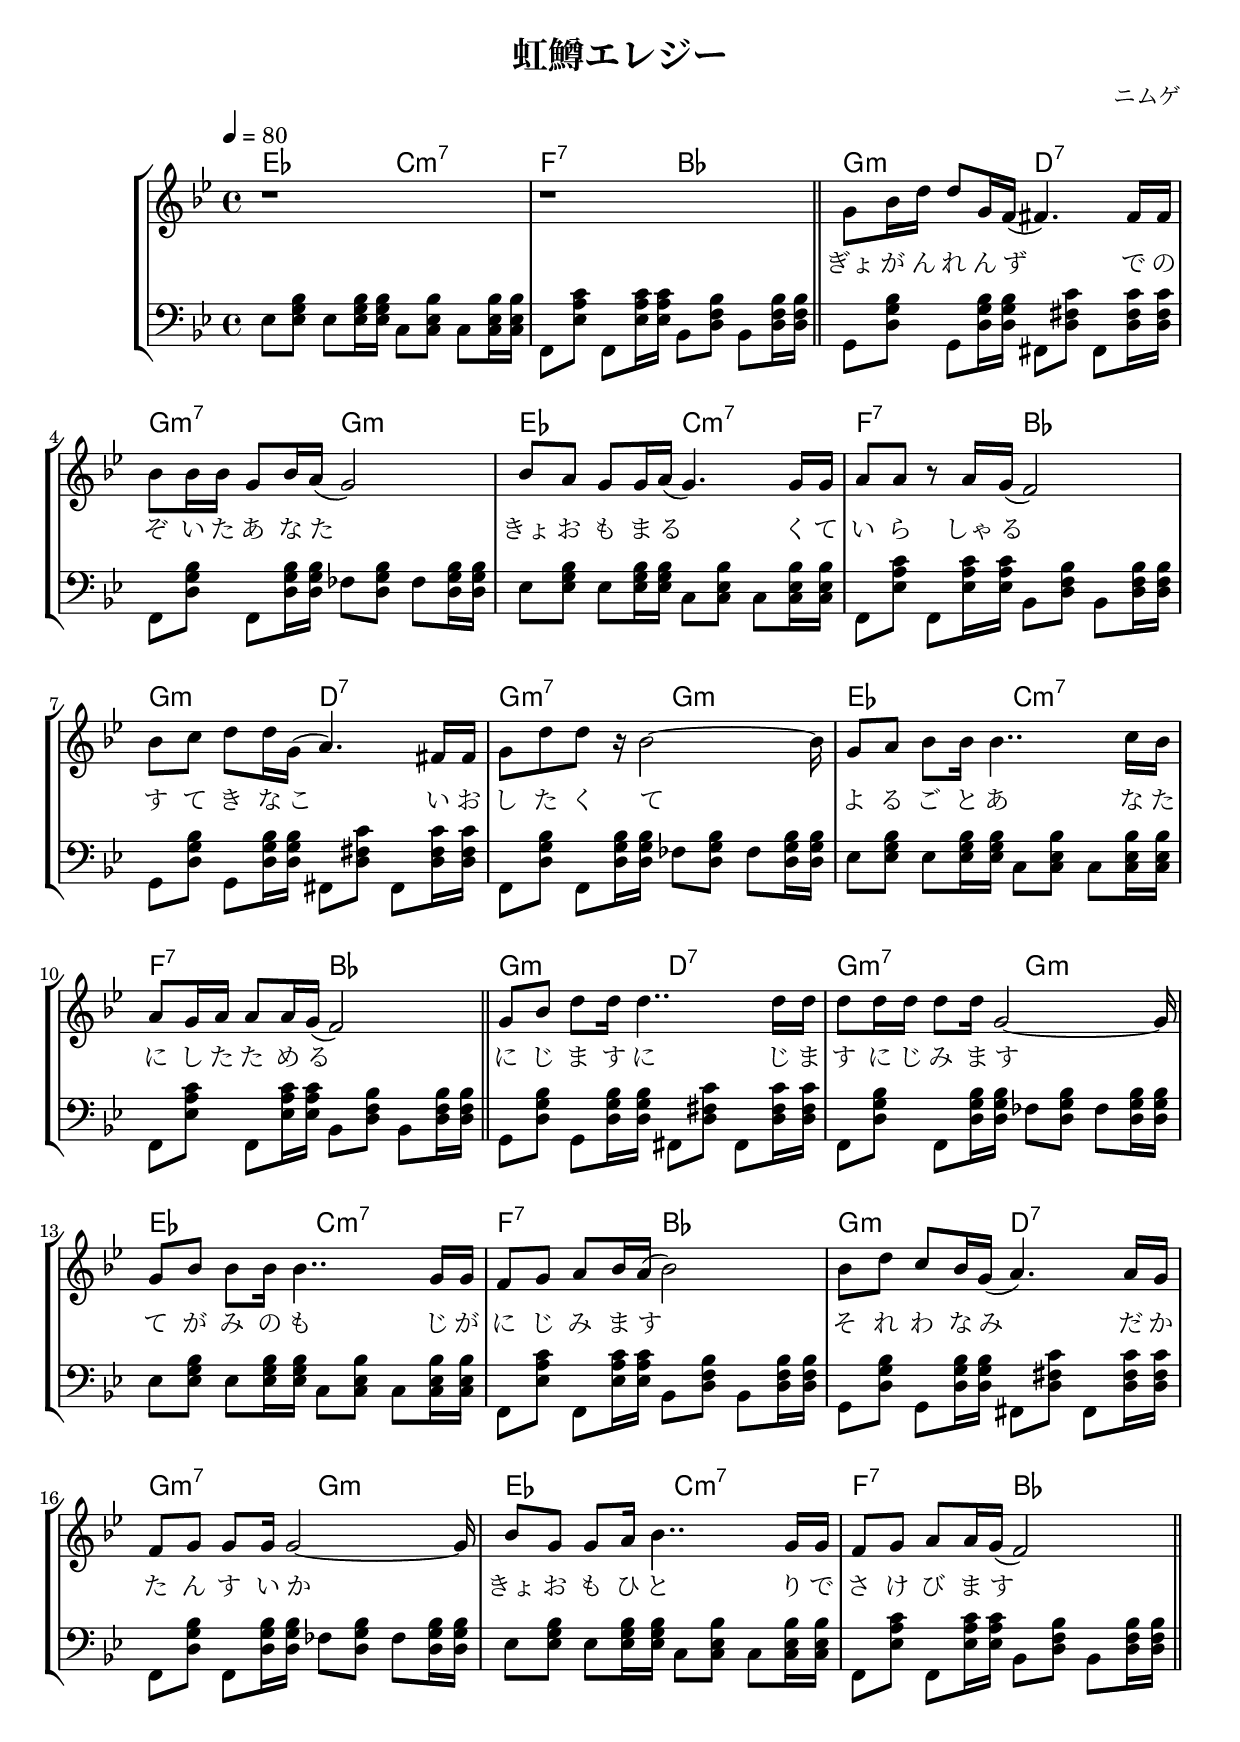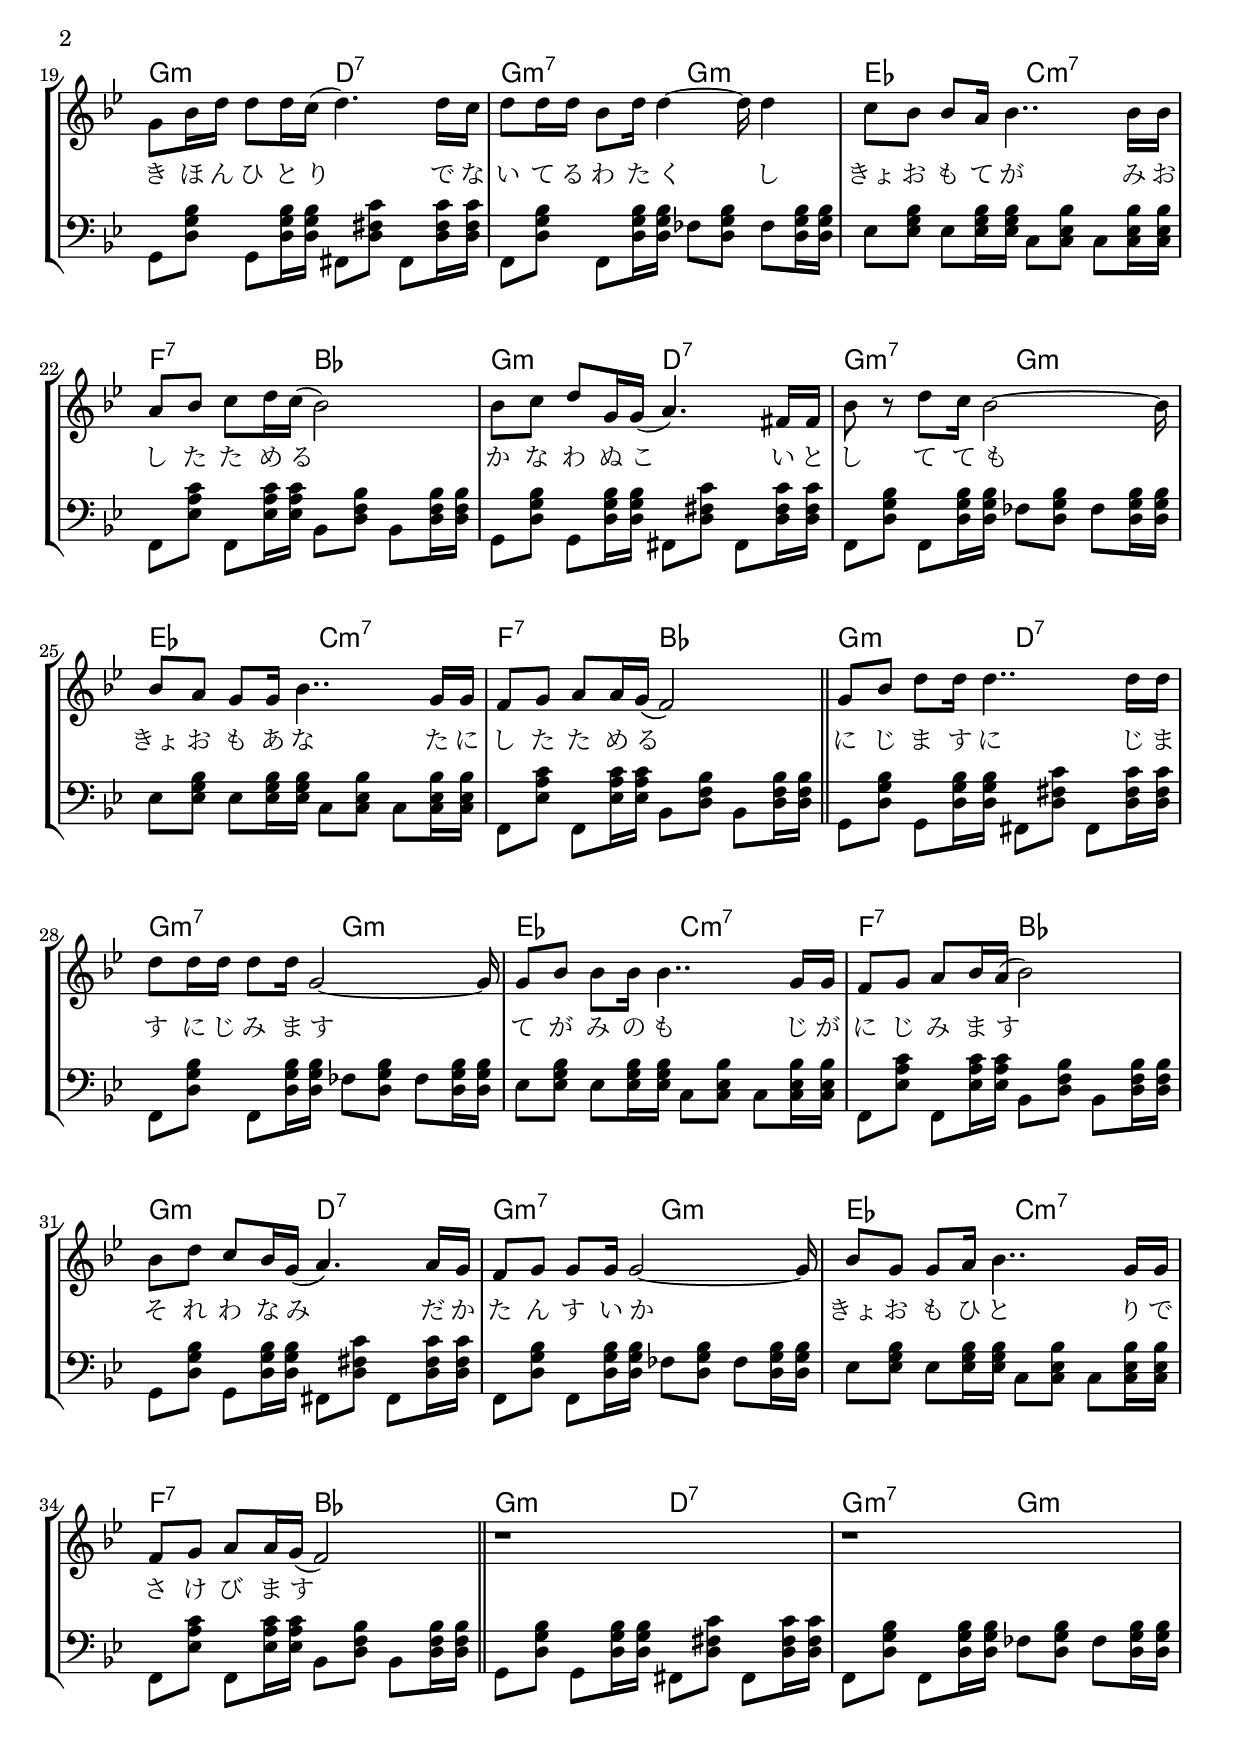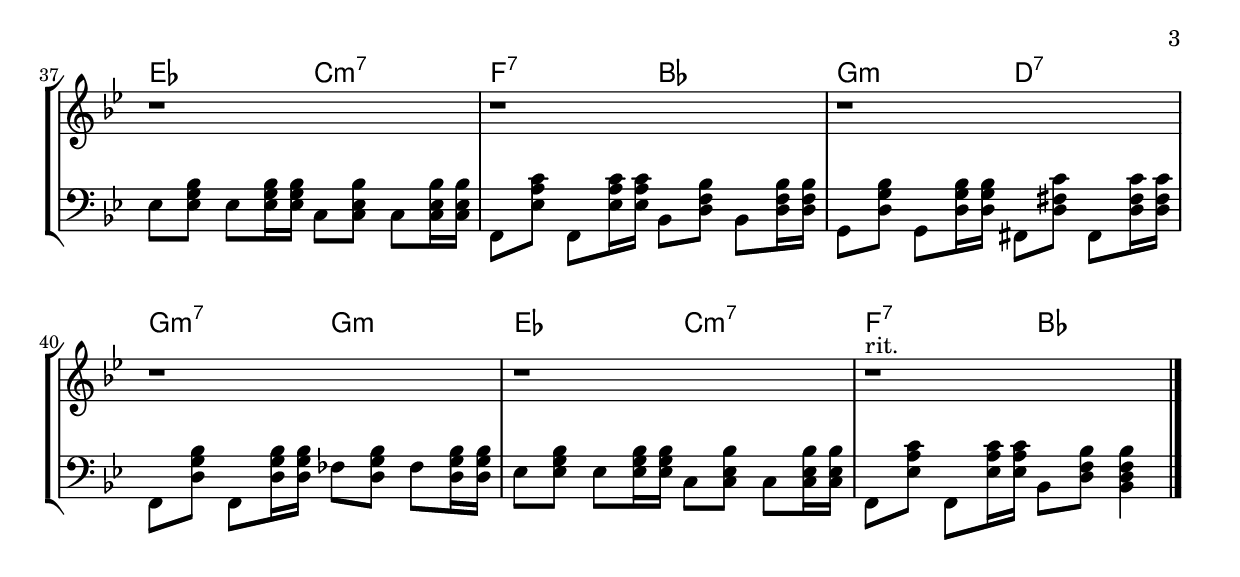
\version "2.12.1"

\header {
	title = \markup {虹鱒エレジー}
	composer = \markup \center-column {ニムゲ}
}

harmony = \chordmode {
	es2 c:min7 f:7 bes 

	g:m d:7 g:min7 g:m es c:min7 f:7 bes g:m d:7 g:min7 g:m es c:min7 f:7 bes 

	g:m d:7 g:min7 g:m es c:min7 f:7 bes g:m d:7 g:min7 g:m es c:min7 f:7 bes 

	g:m d:7 g:min7 g:m es c:min7 f:7 bes g:m d:7 g:min7 g:m es c:min7 f:7 bes 

	g:m d:7 g:min7 g:m es c:min7 f:7 bes g:m d:7 g:min7 g:m es c:min7 f:7 bes 

	g:m d:7 g:min7 g:m es c:min7 f:7 bes g:m d:7 g:min7 g:m es c:min7 f:7 bes 
}

melody = {
	\key bes \major
	\tempo 4 = 80
	r1 | r1   
	\set Staff.midiInstrument = #"fss0.35"
	 g'8  bes'16  d''16  d''8  g'16  f'16  (fis'4.)  fis'16  fis'16 
	bes'8  bes'16  bes'16  g'8  bes'16  a'16  (g'2) 
	bes'8  a'8  g'8  g'16  a'16  (g'4.)  g'16  g'16 
	a'8  a'8  r8  a'16  g'16  (f'2) 
	bes'8  c''8  d''8  d''16  g'16  (a'4.)  fis'16  fis'16 
	g'8  d''8  d''8  r16  bes'2~bes'16 
	g'8  a'8  bes'8  bes'16  bes'4..  c''16  bes'16 
	a'8  g'16  a'16  a'8  a'16  g'16  (f'2)
	\set Staff.midiInstrument = #"fss0.35"
	 g'8  bes'8  d''8  d''16  d''4..  d''16  d''16 
	d''8  d''16  d''16  d''8  d''16  g'2~g'16 
	g'8  bes'8  bes'8  bes'16  bes'4..  g'16  g'16 
	f'8  g'8  a'8  bes'16  a'16  (bes'2) 
	bes'8  d''8  c''8  bes'16  g'16  (a'4.)  a'16  g'16 
	f'8  g'8  g'8  g'16  g'2~g'16 
	bes'8  g'8  g'8  a'16  bes'4..  g'16  g'16 
	f'8  g'8  a'8  a'16  g'16  (f'2)
	\set Staff.midiInstrument = #"fss0.35"
	 g'8  bes'16  d''16  d''8  d''16  c''16  (d''4.)  d''16  c''16 
	d''8  d''16  d''16  bes'8  d''16  d''4~d''16  d''4 
	c''8  bes'8  bes'8  a'16  bes'4..  bes'16  bes'16 
	a'8  bes'8  c''8  d''16  c''16  (bes'2) 
	bes'8  c''8  d''8  g'16  g'16  (a'4.)  fis'16  fis'16 
	bes'8  r8  d''8  c''16  bes'2~bes'16 
	bes'8  a'8  g'8  g'16  bes'4..  g'16  g'16 
	f'8  g'8  a'8  a'16  g'16  (f'2)
	\set Staff.midiInstrument = #"fss0.35"
	 g'8  bes'8  d''8  d''16  d''4..  d''16  d''16 
	d''8  d''16  d''16  d''8  d''16  g'2~g'16 
	g'8  bes'8  bes'8  bes'16  bes'4..  g'16  g'16 
	f'8  g'8  a'8  bes'16  a'16  (bes'2) 
	bes'8  d''8  c''8  bes'16  g'16  (a'4.)  a'16  g'16 
	f'8  g'8  g'8  g'16  g'2~g'16 
	bes'8  g'8  g'8  a'16  bes'4..  g'16  g'16 
	f'8  g'8  a'8  a'16  g'16  (f'2)
	r1 | r1 | r1 | r1 | r1 | r1 | r1 | r1^"rit." \bar "|."
}

words = \lyricmode {
	
	ぎょ  が  ん  れ  ん  ず  で  の  ぞ  い  た  あ  な  た  きょ  お  も  ま  る  く  て  い  ら  しゃ  る  す  て  き  な  こ  い  お  し  た  く  て  よ  る  ご  と  あ  な  た  に  し  た  た  め  る  
	に  じ  ま  す  に  じ  ま  す  に  じ  み  ま  す  て  が  み  の  も  じ  が  に  じ  み  ま  す  そ  れ  わ  な  み  だ  か  た  ん  す  い  か  きょ  お  も  ひ  と  り  で  さ  け  び  ま  す  
	き  ほ  ん  ひ  と  り  で  な  い  て  る  わ  た  く  し  きょ  お  も  て  が  み  お  し  た  た  め  る  か  な  わ  ぬ  こ  い  と  し  て  て  も  きょ  お  も  あ  な  た  に  し  た  た  め  る  
	に  じ  ま  す  に  じ  ま  す  に  じ  み  ま  す  て  が  み  の  も  じ  が  に  じ  み  ま  す  そ  れ  わ  な  み  だ  か  た  ん  す  い  か  きょ  お  も  ひ  と  り  で  さ  け  び  ま  す  
	
}

tempochange = {
	\tempo 4 = 80
	r1 | r1 \bar "||"
	\tempo 4 = 80
	r1 | r1 | r1 | r1 | r1 | r1 | r1 | r1 \bar "||"
	\tempo 4 = 80
	r1 | r1 | r1 | r1 | r1 | r1 | r1 | r1 \bar "||"
	\tempo 4 = 80
	r1 | r1 | r1 | r1 | r1 | r1 | r1 | r1 \bar "||"
	\tempo 4 = 80
	r1 | r1 | r1 | r1 | r1 | r1 | r1 | r1 \bar "||"
	\tempo 4 = 80
	r1 | r1 | r1 | r1 | r1 | r1 | r1 | \tempo 4 = 60 r2 \tempo 4 = 53 r2 \bar "|."
}

mainacc = {
	\clef bass
	\set Staff.midiInstrument = #"Acoustic Guitar (steel)"
	\key bes \major
	\tempo 4 = 80
	es8 <es g bes> es <es g bes>16 <es g bes>
	c8 <c es bes> c <c es bes>16 <c es bes>
	f,8 <es a c'> f, <es a c'>16 <es a c'>
	bes,8 <d f bes> bes, <d f bes>16 <d f bes>
	\bar "||"

	\set Staff.midiInstrument = #"Acoustic Guitar (steel)"
	g,8 <d g bes> g, <d g bes>16 <d g bes>
	fis,8 <d fis c'> fis, <d fis c'>16 <d fis c'>
	f,8 <d g bes> f, <d g bes>16 <d g bes>
	fes8 <d g bes> fes <d g bes>16 <d g bes>
	es8 <es g bes> es <es g bes>16 <es g bes>
	c8 <c es bes> c <c es bes>16 <c es bes>
	f,8 <es a c'> f, <es a c'>16 <es a c'>
	bes,8 <d f bes> bes, <d f bes>16 <d f bes>
	g,8 <d g bes> g, <d g bes>16 <d g bes>
	fis,8 <d fis c'> fis, <d fis c'>16 <d fis c'>
	f,8 <d g bes> f, <d g bes>16 <d g bes>
	fes8 <d g bes> fes <d g bes>16 <d g bes>
	es8 <es g bes> es <es g bes>16 <es g bes>
	c8 <c es bes> c <c es bes>16 <c es bes>
	f,8 <es a c'> f, <es a c'>16 <es a c'>
	bes,8 <d f bes> bes, <d f bes>16 <d f bes>
	\bar "||"

	\set Staff.midiInstrument = #"Acoustic Guitar (steel)"
	g,8 <d g bes> g, <d g bes>16 <d g bes>
	fis,8 <d fis c'> fis, <d fis c'>16 <d fis c'>
	f,8 <d g bes> f, <d g bes>16 <d g bes>
	fes8 <d g bes> fes <d g bes>16 <d g bes>
	es8 <es g bes> es <es g bes>16 <es g bes>
	c8 <c es bes> c <c es bes>16 <c es bes>
	f,8 <es a c'> f, <es a c'>16 <es a c'>
	bes,8 <d f bes> bes, <d f bes>16 <d f bes>
	g,8 <d g bes> g, <d g bes>16 <d g bes>
	fis,8 <d fis c'> fis, <d fis c'>16 <d fis c'>
	f,8 <d g bes> f, <d g bes>16 <d g bes>
	fes8 <d g bes> fes <d g bes>16 <d g bes>
	es8 <es g bes> es <es g bes>16 <es g bes>
	c8 <c es bes> c <c es bes>16 <c es bes>
	f,8 <es a c'> f, <es a c'>16 <es a c'>
	bes,8 <d f bes> bes, <d f bes>16 <d f bes>
	\bar "||"

	\set Staff.midiInstrument = #"Acoustic Guitar (steel)"
	g,8 <d g bes> g, <d g bes>16 <d g bes>
	fis,8 <d fis c'> fis, <d fis c'>16 <d fis c'>
	f,8 <d g bes> f, <d g bes>16 <d g bes>
	fes8 <d g bes> fes <d g bes>16 <d g bes>
	es8 <es g bes> es <es g bes>16 <es g bes>
	c8 <c es bes> c <c es bes>16 <c es bes>
	f,8 <es a c'> f, <es a c'>16 <es a c'>
	bes,8 <d f bes> bes, <d f bes>16 <d f bes>
	g,8 <d g bes> g, <d g bes>16 <d g bes>
	fis,8 <d fis c'> fis, <d fis c'>16 <d fis c'>
	f,8 <d g bes> f, <d g bes>16 <d g bes>
	fes8 <d g bes> fes <d g bes>16 <d g bes>
	es8 <es g bes> es <es g bes>16 <es g bes>
	c8 <c es bes> c <c es bes>16 <c es bes>
	f,8 <es a c'> f, <es a c'>16 <es a c'>
	bes,8 <d f bes> bes, <d f bes>16 <d f bes>
	\bar "||"

	\set Staff.midiInstrument = #"Acoustic Guitar (steel)"
	g,8 <d g bes> g, <d g bes>16 <d g bes>
	fis,8 <d fis c'> fis, <d fis c'>16 <d fis c'>
	f,8 <d g bes> f, <d g bes>16 <d g bes>
	fes8 <d g bes> fes <d g bes>16 <d g bes>
	es8 <es g bes> es <es g bes>16 <es g bes>
	c8 <c es bes> c <c es bes>16 <c es bes>
	f,8 <es a c'> f, <es a c'>16 <es a c'>
	bes,8 <d f bes> bes, <d f bes>16 <d f bes>
	g,8 <d g bes> g, <d g bes>16 <d g bes>
	fis,8 <d fis c'> fis, <d fis c'>16 <d fis c'>
	f,8 <d g bes> f, <d g bes>16 <d g bes>
	fes8 <d g bes> fes <d g bes>16 <d g bes>
	es8 <es g bes> es <es g bes>16 <es g bes>
	c8 <c es bes> c <c es bes>16 <c es bes>
	f,8 <es a c'> f, <es a c'>16 <es a c'>
	bes,8 <d f bes> bes, <d f bes>16 <d f bes>
	\bar "||"

	\set Staff.midiInstrument = #"Acoustic Guitar (steel)"
	g,8 <d g bes> g, <d g bes>16 <d g bes>
	fis,8 <d fis c'> fis, <d fis c'>16 <d fis c'>
	f,8 <d g bes> f, <d g bes>16 <d g bes>
	fes8 <d g bes> fes <d g bes>16 <d g bes>
	es8 <es g bes> es <es g bes>16 <es g bes>
	c8 <c es bes> c <c es bes>16 <c es bes>
	f,8 <es a c'> f, <es a c'>16 <es a c'>
	bes,8 <d f bes> bes, <d f bes>16 <d f bes>
	g,8 <d g bes> g, <d g bes>16 <d g bes>
	fis,8 <d fis c'> fis, <d fis c'>16 <d fis c'>
	f,8 <d g bes> f, <d g bes>16 <d g bes>
	fes8 <d g bes> fes <d g bes>16 <d g bes>
	es8 <es g bes> es <es g bes>16 <es g bes>
	c8 <c es bes> c <c es bes>16 <c es bes>
	f,8 <es a c'> f, <es a c'>16 <es a c'>
	bes,8 <d f bes>8 <bes, d f bes>4
	\bar "|."
}

subacc = {
	\clef bass
	\set Staff.midiInstrument = #"Pizzicato Strings"
	\key bes \major
	\tempo 4 = 80
	es4.es8
	c4.c8
	f,4.f,8
	bes,4.bes,8
	\bar "||"

	\set Staff.midiInstrument = #"Pizzicato Strings"
	g,4.g,8
	fis,4.fis,8
	f,4.f,8
	fes4.fes8
	es4.es8
	c4.c8
	f,4.f,8
	bes,4.bes,8
	g,4.g,8
	fis,4.fis,8
	f,4.f,8
	fes4.fes8
	es4.es8
	c4.c8
	f,4.f,8
	bes,4.bes,8
	\bar "||"

	\set Staff.midiInstrument = #"Pizzicato Strings"
	g,4.g,8
	fis,4.fis,8
	f,4.f,8
	fes4.fes8
	es4.es8
	c4.c8
	f,4.f,8
	bes,4.bes,8
	g,4.g,8
	fis,4.fis,8
	f,4.f,8
	fes4.fes8
	es4.es8
	c4.c8
	f,4.f,8
	bes,4.bes,8
	\bar "||"

	\set Staff.midiInstrument = #"Pizzicato Strings"
	g,4.g,8
	fis,4.fis,8
	f,4.f,8
	fes4.fes8
	es4.es8
	c4.c8
	f,4.f,8
	bes,4.bes,8
	g,4.g,8
	fis,4.fis,8
	f,4.f,8
	fes4.fes8
	es4.es8
	c4.c8
	f,4.f,8
	bes,4.bes,8
	\bar "||"

	\set Staff.midiInstrument = #"Pizzicato Strings"
	g,4.g,8
	fis,4.fis,8
	f,4.f,8
	fes4.fes8
	es4.es8
	c4.c8
	f,4.f,8
	bes,4.bes,8
	g,4.g,8
	fis,4.fis,8
	f,4.f,8
	fes4.fes8
	es4.es8
	c4.c8
	f,4.f,8
	bes,4.bes,8
	\bar "||"

	\set Staff.midiInstrument = #"Pizzicato Strings"
	g,4.g,8
	fis,4.fis,8
	f,4.f,8
	fes4.fes8
	es4.es8
	c4.c8
	f,4.f,8
	bes,4.bes,8
	g,4.g,8
	fis,4.fis,8
	f,4.f,8
	fes4.fes8
	es4.es8
	c4.c8
	f,4.f,8
	bes,2
	\bar "|."
}

percA = {
	\drummode {
	hh4 hh4 hh4 hh4  |hh4 hh4 hh4 hh4  \bar "||"
	hh4 hh4 hh4 hh4  |hh4 hh4 hh4 hh4  |hh4 hh4 hh4 hh4  |hh4 hh4 hh4 hh4  |hh4 hh4 hh4 hh4  |hh4 hh4 hh4 hh4  |hh4 hh4 hh4 hh4  |hh4 hh4 hh4 hh4  \bar "||"
	hh4 hh4 hh4 hh4  |hh4 hh4 hh4 hh4  |hh4 hh4 hh4 hh4  |hh4 hh4 hh4 hh4  |hh4 hh4 hh4 hh4  |hh4 hh4 hh4 hh4  |hh4 hh4 hh4 hh4  |hh4 hh4 hh4 hh4  \bar "||"
	hh4 hh4 hh4 hh4  |hh4 hh4 hh4 hh4  |hh4 hh4 hh4 hh4  |hh4 hh4 hh4 hh4  |hh4 hh4 hh4 hh4  |hh4 hh4 hh4 hh4  |hh4 hh4 hh4 hh4  |hh4 hh4 hh4 hh4  \bar "||"
	hh4 hh4 hh4 hh4  |hh4 hh4 hh4 hh4  |hh4 hh4 hh4 hh4  |hh4 hh4 hh4 hh4  |hh4 hh4 hh4 hh4  |hh4 hh4 hh4 hh4  |hh4 hh4 hh4 hh4  |hh4 hh4 hh4 hh4  \bar "||"
	hh4 hh4 hh4 hh4  |hh4 hh4 hh4 hh4  |hh4 hh4 hh4 hh4  |hh4 hh4 hh4 hh4  |hh4 hh4 hh4 hh4  |hh4 hh4 hh4 hh4  |hh4 hh4 hh4 hh4  |hh4 hh4 hh4 hh4  \bar "|."
	}
}

percB = {
	\drummode {
	r8 ss4 ss4 ss4 ss8  |r8 ss4 ss8 ss8. ss8. ss8  \bar "||"
	r8 ss4 ss4 ss4 ss8  |r8 ss4 ss8 ss8. ss8. ss8  |r8 ss4 ss4 ss4 ss8  |r8 ss4 ss8 ss8. ss8. ss8  |r8 ss4 ss4 ss4 ss8  |r8 ss4 ss8 ss8. ss8. ss8  |r8 ss4 ss4 ss4 ss8  |r8 ss4 ss8 ss8. ss8. ss8  \bar "||"
	r8 ss4 ss4 ss4 ss8  |r8 ss4 ss8 ss8. ss8. ss8  |r8 ss4 ss4 ss4 ss8  |r8 ss4 ss8 ss8. ss8. ss8  |r8 ss4 ss4 ss4 ss8  |r8 ss4 ss8 ss8. ss8. ss8  |r8 ss4 ss4 ss4 ss8  |r8 ss4 ss8 ss8. ss8. ss8  \bar "||"
	r8 ss4 ss4 ss4 ss8  |r8 ss4 ss8 ss8. ss8. ss8  |r8 ss4 ss4 ss4 ss8  |r8 ss4 ss8 ss8. ss8. ss8  |r8 ss4 ss4 ss4 ss8  |r8 ss4 ss8 ss8. ss8. ss8  |r8 ss4 ss4 ss4 ss8  |r8 ss4 ss8 ss8. ss8. ss8  \bar "||"
	r8 ss4 ss4 ss4 ss8  |r8 ss4 ss8 ss8. ss8. ss8  |r8 ss4 ss4 ss4 ss8  |r8 ss4 ss8 ss8. ss8. ss8  |r8 ss4 ss4 ss4 ss8  |r8 ss4 ss8 ss8. ss8. ss8  |r8 ss4 ss4 ss4 ss8  |r8 ss4 ss8 ss8. ss8. ss8  \bar "||"
	r8 ss4 ss4 ss4 ss8  |r8 ss4 ss8 ss8. ss8. ss8  |r8 ss4 ss4 ss4 ss8  |r8 ss4 ss8 ss8. ss8. ss8  |r8 ss4 ss4 ss4 ss8  |r8 ss4 ss8 ss8. ss8. ss8  |r8 ss4 ss4 ss4 ss8  |r8 ss4 ss8 ss8. ss8. ss8  \bar "|."
	}
}

percC = {
	\drummode {
	r8 hhp4 hhp4 hhp4 hhp8  |r8 hhp4 hhp4 hhp4 hhp8  \bar "||"
	r8 hhp4 hhp4 hhp4 hhp8  |r8 hhp4 hhp4 hhp4 hhp8  |r8 hhp4 hhp4 hhp4 hhp8  |r8 hhp4 hhp4 hhp4 hhp8  |r8 hhp4 hhp4 hhp4 hhp8  |r8 hhp4 hhp4 hhp4 hhp8  |r8 hhp4 hhp4 hhp4 hhp8  |r8 hhp4 hhp4 hhp4 hhp8  \bar "||"
	r8 hhp4 hhp4 hhp4 hhp8  |r8 hhp4 hhp4 hhp4 hhp8  |r8 hhp4 hhp4 hhp4 hhp8  |r8 hhp4 hhp4 hhp4 hhp8  |r8 hhp4 hhp4 hhp4 hhp8  |r8 hhp4 hhp4 hhp4 hhp8  |r8 hhp4 hhp4 hhp4 hhp8  |r8 hhp4 hhp4 hhp4 hhp8  \bar "||"
	r8 hhp4 hhp4 hhp4 hhp8  |r8 hhp4 hhp4 hhp4 hhp8  |r8 hhp4 hhp4 hhp4 hhp8  |r8 hhp4 hhp4 hhp4 hhp8  |r8 hhp4 hhp4 hhp4 hhp8  |r8 hhp4 hhp4 hhp4 hhp8  |r8 hhp4 hhp4 hhp4 hhp8  |r8 hhp4 hhp4 hhp4 hhp8  \bar "||"
	r8 hhp4 hhp4 hhp4 hhp8  |r8 hhp4 hhp4 hhp4 hhp8  |r8 hhp4 hhp4 hhp4 hhp8  |r8 hhp4 hhp4 hhp4 hhp8  |r8 hhp4 hhp4 hhp4 hhp8  |r8 hhp4 hhp4 hhp4 hhp8  |r8 hhp4 hhp4 hhp4 hhp8  |r8 hhp4 hhp4 hhp4 hhp8  \bar "||"
	r8 hhp4 hhp4 hhp4 hhp8  |r8 hhp4 hhp4 hhp4 hhp8  |r8 hhp4 hhp4 hhp4 hhp8  |r8 hhp4 hhp4 hhp4 hhp8  |r8 hhp4 hhp4 hhp4 hhp8  |r8 hhp4 hhp4 hhp4 hhp8  |r8 hhp4 hhp4 hhp4 hhp8  |r8 hhp4 hhp4 hhp4 hhp8  \bar "|."
	}
}

percD = {
	\drummode {
	bd2 bd4. r16 bd16  |bd4 bd4 bd4 bd8. bd16  \bar "||"
	bd2 bd4. r16 bd16  |bd4 bd4 bd4 bd8. bd16  |bd2 bd4. r16 bd16  |bd4 bd4 bd4 bd8. bd16  |bd2 bd4. r16 bd16  |bd4 bd4 bd4 bd8. bd16  |bd2 bd4. r16 bd16  |bd4 bd4 bd4 bd8. bd16  \bar "||"
	bd2 bd4. r16 bd16  |bd4 bd4 bd4 bd8. bd16  |bd2 bd4. r16 bd16  |bd4 bd4 bd4 bd8. bd16  |bd2 bd4. r16 bd16  |bd4 bd4 bd4 bd8. bd16  |bd2 bd4. r16 bd16  |bd4 bd4 bd4 bd8. bd16  \bar "||"
	bd2 bd4. r16 bd16  |bd4 bd4 bd4 bd8. bd16  |bd2 bd4. r16 bd16  |bd4 bd4 bd4 bd8. bd16  |bd2 bd4. r16 bd16  |bd4 bd4 bd4 bd8. bd16  |bd2 bd4. r16 bd16  |bd4 bd4 bd4 bd8. bd16  \bar "||"
	bd2 bd4. r16 bd16  |bd4 bd4 bd4 bd8. bd16  |bd2 bd4. r16 bd16  |bd4 bd4 bd4 bd8. bd16  |bd2 bd4. r16 bd16  |bd4 bd4 bd4 bd8. bd16  |bd2 bd4. r16 bd16  |bd4 bd4 bd4 bd8. bd16  \bar "||"
	bd2 bd4. r16 bd16  |bd4 bd4 bd4 bd8. bd16  |bd2 bd4. r16 bd16  |bd4 bd4 bd4 bd8. bd16  |bd2 bd4. r16 bd16  |bd4 bd4 bd4 bd8. bd16  |bd2 bd4. r16 bd16  |bd4 bd4 bd4 bd8. bd16  \bar "|."
	}
}

\score {
	<<
		\new StaffGroup <<
			\new ChordNames {\harmony}
			\new Voice = "melody" {\melody}
			\new Lyrics \lyricsto "melody" \words
			\new Staff = "mainacc" {\mainacc}
		>>
	>>
	\layout { }
}
